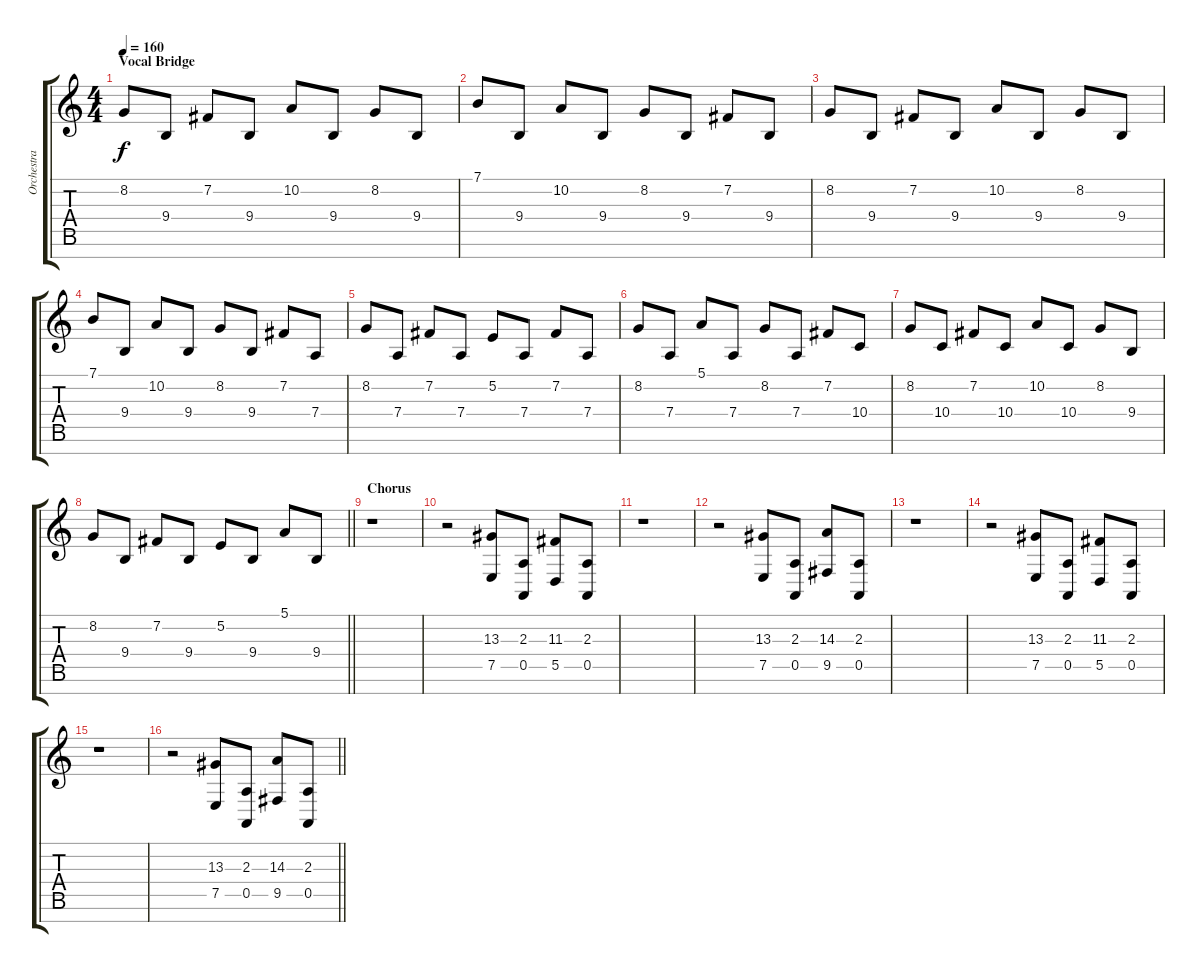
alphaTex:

\track ("Orchestra" "Orchestra") {instrument stringensemble1}
\staff {score tabs}
\tuning (E4 B3 G3 D3 A2 E2 B1) {hide}
\ts (4 4)
\section ("" "Vocal Bridge")
\tempo 160
\clef g2
\ks aminor
8.2.8{dy f} 9.4.8 7.2.8 9.4.8 10.2.8 9.4.8 8.2.8 9.4.8 |
7.1.8 9.4.8 10.2.8 9.4.8 8.2.8 9.4.8 7.2.8 9.4.8 |
8.2.8 9.4.8 7.2.8 9.4.8 10.2.8 9.4.8 8.2.8 9.4.8 |
7.1.8 9.4.8 10.2.8 9.4.8 8.2.8 9.4.8 7.2.8 7.4.8 |
8.2.8 7.4.8 7.2.8 7.4.8 5.2.8 7.4.8 7.2.8 7.4.8 |
8.2.8 7.4.8 5.1.8 7.4.8 8.2.8 7.4.8 7.2.8 10.4.8 |
8.2.8 10.4.8 7.2.8 10.4.8 10.2.8 10.4.8 8.2.8 9.4.8 |
\barLineRight lightlight
8.2.8 9.4.8 7.2.8 9.4.8 5.2.8 9.4.8 5.1.8 9.4.8 |
\section ("" "Chorus")
r.1 |
r.2 (13.3 7.5).8 (2.3 0.5).8 (11.3 5.5).8 (2.3 0.5).8 |
r.1 |
r.2 (13.3 7.5).8 (2.3 0.5).8 (14.3 9.5).8 (2.3 0.5).8 |
r.1 |
r.2 (13.3 7.5).8 (2.3 0.5).8 (11.3 5.5).8 (2.3 0.5).8 |
r.1 |
\barLineRight lightlight
r.2 (13.3 7.5).8 (2.3 0.5).8 (14.3 9.5).8 (2.3 0.5).8
